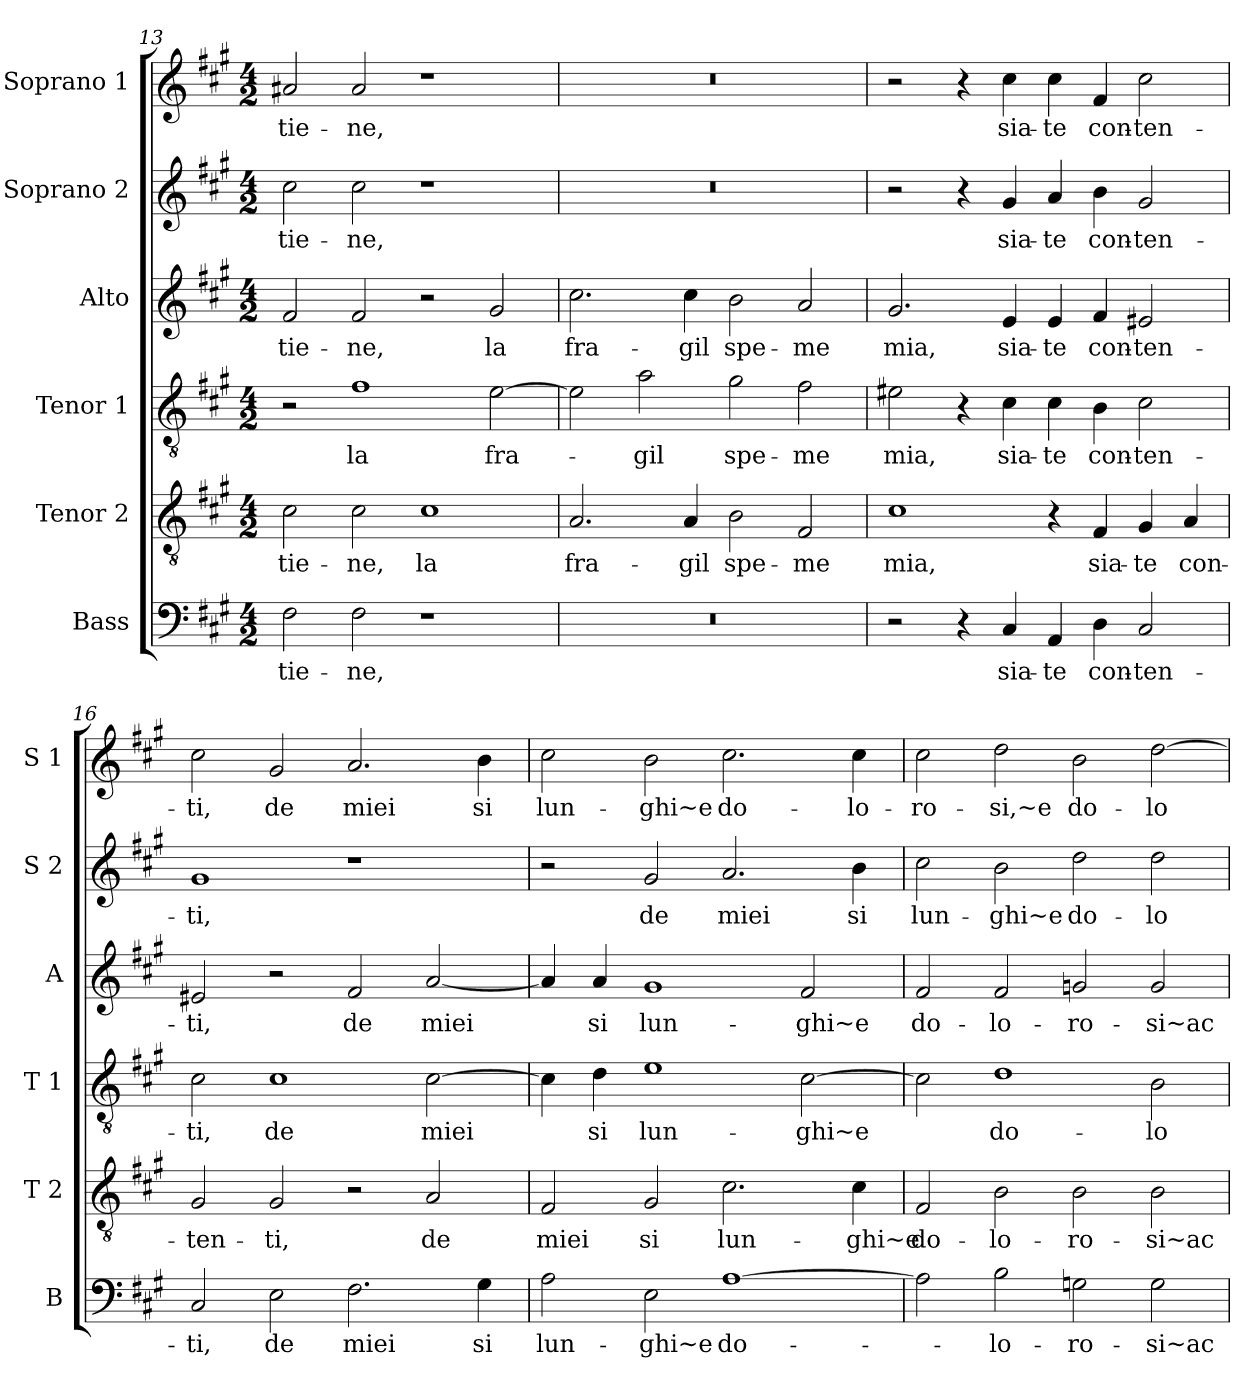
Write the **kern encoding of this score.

**kern	**text	**kern	**text	**kern	**text	**kern	**text	**kern	**text	**kern	**text
*part6	*part6	*part5	*part5	*part4	*part4	*part3	*part3	*part2	*part2	*part1	*part1
*staff6	*staff6	*staff5	*staff5	*staff4	*staff4	*staff3	*staff3	*staff2	*staff2	*staff1	*staff1
*I"Bass	*	*I"Tenor 2	*	*I"Tenor 1	*	*I"Alto	*	*I"Soprano 2	*	*I"Soprano 1	*
*I'B	*	*I'T 2	*	*I'T 1	*	*I'A	*	*I'S 2	*	*I'S 1	*
*clefF4	*	*clefGv2	*	*clefGv2	*	*clefG2	*	*clefG2	*	*clefG2	*
*k[f#c#g#]	*	*k[f#c#g#]	*	*k[f#c#g#]	*	*k[f#c#g#]	*	*k[f#c#g#]	*	*k[f#c#g#]	*
*A:	*	*A:	*	*A:	*	*A:	*	*A:	*	*A:	*
*M4/2	*	*M4/2	*	*M4/2	*	*M4/2	*	*M4/2	*	*M4/2	*
=13	=13	=13	=13	=13	=13	=13	=13	=13	=13	=13	=13
!	!LO:LY:b	!	!LO:LY:b	!	!	!	!LO:LY:b	!	!LO:LY:b	!	!LO:LY:b
2F#\	-tie-	2c#\	-tie-	2r	.	2f#/	-tie-	2cc#\	-tie-	2a#X/	-tie-
!	!LO:LY:b	!	!LO:LY:b	!	!LO:LY:b	!	!LO:LY:b	!	!LO:LY:b	!	!LO:LY:b
2F#\	-ne,	2c#\	-ne,	1f#	la	2f#/	-ne,	2cc#\	-ne,	2a#/	-ne,
!	!	!	!LO:LY:b	!	!	!	!	!	!	!	!
1r	.	1c#	la	.	.	2r	.	1r	.	1r	.
!	!	!	!	!	!LO:LY:b	!	!LO:LY:b	!	!	!	!
.	.	.	.	[2e\	fra-	2g#/	la	.	.	.	.
!!LO:LB:g=z
=14	=14	=14	=14	=14	=14	=14	=14	=14	=14	=14	=14
!	!	!	!LO:LY:b	!	!	!	!LO:LY:b	!	!	!	!
0r	.	2.A/	fra-	2e\]	.	2.cc#\	fra-	0r	.	0r	.
!	!	!	!	!	!LO:LY:b	!	!	!	!	!	!
.	.	.	.	2a\	-gil	.	.	.	.	.	.
!	!	!	!LO:LY:b	!	!	!	!LO:LY:b	!	!	!	!
.	.	4A/	-gil	.	.	4cc#\	-gil	.	.	.	.
!	!	!	!LO:LY:b	!	!LO:LY:b	!	!LO:LY:b	!	!	!	!
.	.	2B\	spe-	2g#\	spe-	2b\	spe-	.	.	.	.
!	!	!	!LO:LY:b	!	!LO:LY:b	!	!LO:LY:b	!	!	!	!
.	.	2F#/	-me	2f#\	-me	2a/	-me	.	.	.	.
=15	=15	=15	=15	=15	=15	=15	=15	=15	=15	=15	=15
!	!	!	!LO:LY:b	!	!LO:LY:b	!	!LO:LY:b	!	!	!	!
2r	.	1c#	mia,	2e#X\	mia,	2.g#/	mia,	2r	.	2r	.
4r	.	.	.	4r	.	.	.	4r	.	4r	.
!	!LO:LY:b	!	!	!	!LO:LY:b	!	!LO:LY:b	!	!LO:LY:b	!	!LO:LY:b
4C#/	sia-	.	.	4c#\	sia-	4e/	sia-	4g#/	sia-	4cc#\	sia-
!	!LO:LY:b	!	!	!	!LO:LY:b	!	!LO:LY:b	!	!LO:LY:b	!	!LO:LY:b
4AA/	-te	4r	.	4c#\	-te	4e/	-te	4a/	-te	4cc#\	-te
!	!LO:LY:b	!	!LO:LY:b	!	!LO:LY:b	!	!LO:LY:b	!	!LO:LY:b	!	!LO:LY:b
4D\	con-	4F#/	sia-	4B\	con-	4f#/	con-	4b\	con-	4f#/	con-
!	!LO:LY:b	!	!LO:LY:b	!	!LO:LY:b	!	!LO:LY:b	!	!LO:LY:b	!	!LO:LY:b
2C#/	-ten-	4G#/	-te	2c#\	-ten-	2e#X/	-ten-	2g#/	-ten-	2cc#\	-ten-
!	!	!	!LO:LY:b	!	!	!	!	!	!	!	!
.	.	4A/	con-	.	.	.	.	.	.	.	.
=16	=16	=16	=16	=16	=16	=16	=16	=16	=16	=16	=16
!	!LO:LY:b	!	!LO:LY:b	!	!LO:LY:b	!	!LO:LY:b	!	!LO:LY:b	!	!LO:LY:b
2C#/	-ti,	2G#/	-ten-	2c#\	-ti,	2e#X/	-ti,	1g#	-ti,	2cc#\	-ti,
!	!LO:LY:b	!	!LO:LY:b	!	!LO:LY:b	!	!	!	!	!	!LO:LY:b
2E\	de	2G#/	-ti,	1c#	de	2r	.	.	.	2g#/	de
!	!LO:LY:b	!	!	!	!	!	!LO:LY:b	!	!	!	!LO:LY:b
2.F#\	miei	2r	.	.	.	2f#/	de	1r	.	2.a/	miei
!	!	!	!LO:LY:b	!	!LO:LY:b	!	!LO:LY:b	!	!	!	!
.	.	2A/	de	[2c#\	miei	[2a/	miei	.	.	.	.
!	!LO:LY:b	!	!	!	!	!	!	!	!	!	!LO:LY:b
4G#\	si	.	.	.	.	.	.	.	.	4b\	si
!!LO:PB:g=z
=17	=17	=17	=17	=17	=17	=17	=17	=17	=17	=17	=17
!	!LO:LY:b	!	!LO:LY:b	!	!	!	!	!	!	!	!LO:LY:b
2A\	lun-	2F#/	miei	4c#\]	.	4a/]	.	2r	.	2cc#\	lun-
!	!	!	!	!	!LO:LY:b	!	!LO:LY:b	!	!	!	!
.	.	.	.	4d\	si	4a/	si	.	.	.	.
!	!LO:LY:b	!	!LO:LY:b	!	!LO:LY:b	!	!LO:LY:b	!	!LO:LY:b	!	!LO:LY:b
2E\	-ghi~e	2G#/	si	1e	lun-	1g#	lun-	2g#/	de	2b\	-ghi~e
!	!LO:LY:b	!	!LO:LY:b	!	!	!	!	!	!LO:LY:b	!	!LO:LY:b
[1A	do-	2.c#\	lun-	.	.	.	.	2.a/	miei	2.cc#\	do-
!	!	!	!	!	!LO:LY:b	!	!LO:LY:b	!	!	!	!
.	.	.	.	[2c#\	-ghi~e	2f#/	-ghi~e	.	.	.	.
!	!	!	!LO:LY:b	!	!	!	!	!	!LO:LY:b	!	!LO:LY:b
.	.	4c#\	-ghi~e	.	.	.	.	4b\	si	4cc#\	-lo-
=18	=18	=18	=18	=18	=18	=18	=18	=18	=18	=18	=18
!	!	!	!LO:LY:b	!	!	!	!LO:LY:b	!	!LO:LY:b	!	!LO:LY:b
2A\]	.	2F#/	do-	2c#\]	.	2f#/	do-	2cc#\	lun-	2cc#\	-ro-
!	!LO:LY:b	!	!LO:LY:b	!	!LO:LY:b	!	!LO:LY:b	!	!LO:LY:b	!	!LO:LY:b
2B\	-lo-	2B\	-lo-	1d	do-	2f#/	-lo-	2b\	-ghi~e	2dd\	-si,~e
!	!LO:LY:b	!	!LO:LY:b	!	!	!	!LO:LY:b	!	!LO:LY:b	!	!LO:LY:b
2Gn\	-ro-	2B\	-ro-	.	.	2gn/	-ro-	2dd\	do-	2b\	do-
!	!LO:LY:b	!	!LO:LY:b	!	!LO:LY:b	!	!LO:LY:b	!	!LO:LY:b	!	!LO:LY:b
2G\	-si~ac-	2B\	-si~ac-	2B\	-lo-	2g/	-si~ac-	2dd\	-lo-	[2dd\	-lo-
=	=	=	=	=	=	=	=	=	=	=	=
*-	*-	*-	*-	*-	*-	*-	*-	*-	*-	*-	*-
